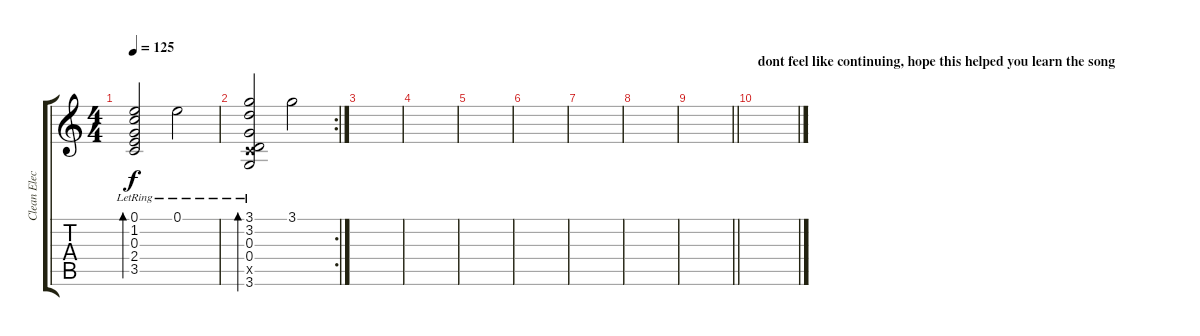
\track ("Clean Electric" "Clean Elec") {instrument electricguitarclean}
\staff {score tabs}
\tuning (E4 B3 G3 D3 A2 E2) {hide}
\ts (4 4)
\tempo 125
\clef g2
\ks c
(0.1{lr} 1.2{lr} 0.3{lr} 2.4{lr} 3.5{lr}).2{bd 60 dy f} 0.1{lr}.2 |
\rc 2
(3.1{lr} 3.2{lr} 0.3{lr} 0.4{lr} 3.5{x} 3.6).2{bd 60} 3.1.2 |
|
|
|
|
|
|
\barLineRight lightlight
|
\section ("" "dont feel like continuing, hope this helped you learn the song")
